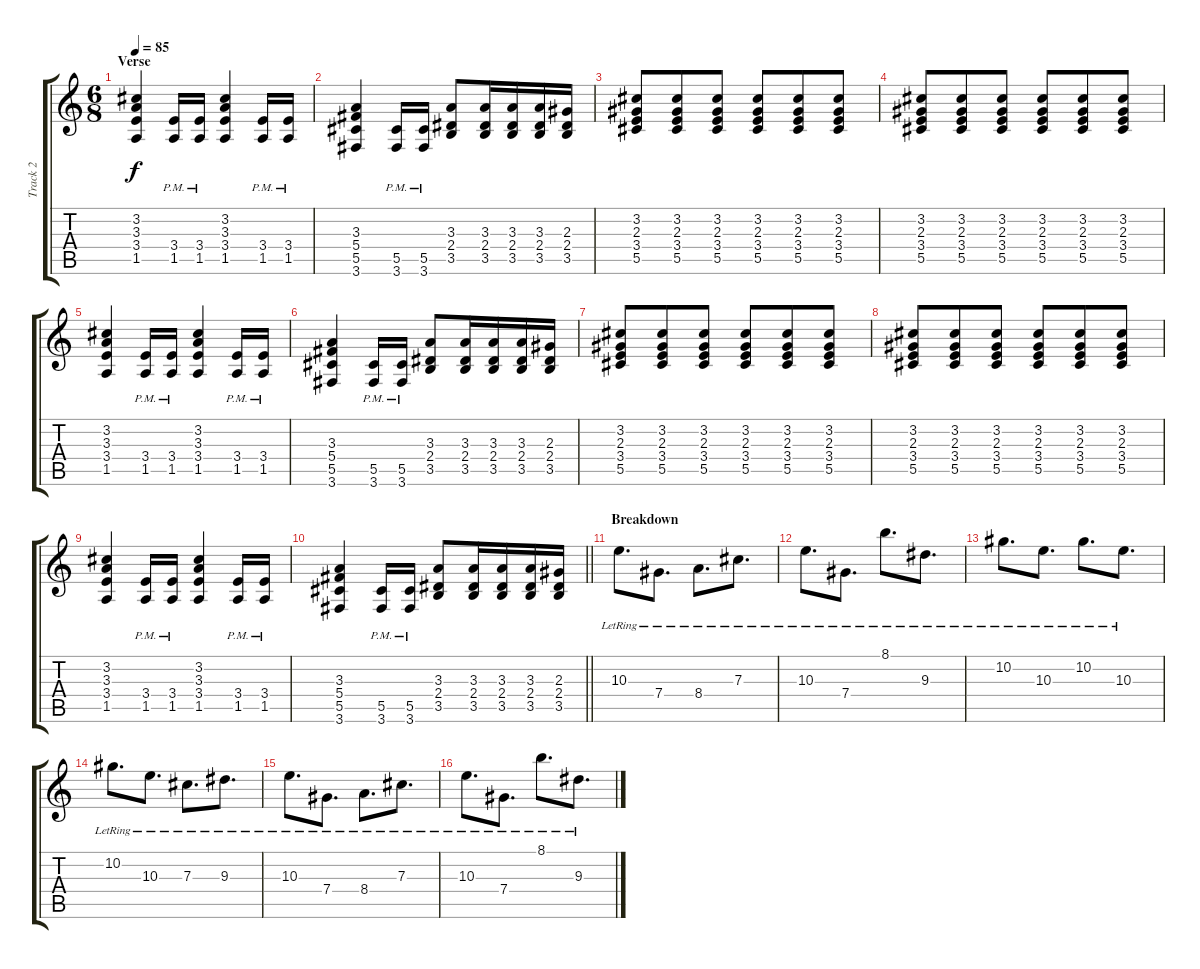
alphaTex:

\track ("Track 2" "Track 2") {instrument distortionguitar}
\staff {score tabs}
\tuning (Eb4 Bb3 Gb3 Db3 Ab2 Eb2) {hide}
\ts (6 8)
\section ("" "Verse")
\tempo 85
\clef g2
\ks c
(3.2 3.3 3.4 1.5).4{dy f} (3.4{pm} 1.5{pm}).16 (3.4{pm} 1.5{pm}).16 (3.2 3.3 3.4 1.5).4 (3.4{pm} 1.5{pm}).16 (3.4{pm} 1.5{pm}).16 |
(3.3 5.4 5.5 3.6).4 (5.5{pm} 3.6{pm}).16 (5.5{pm} 3.6{pm}).16 (3.3 2.4 3.5).8 (3.3 2.4 3.5).16 (3.3 2.4 3.5).16 (3.3 2.4 3.5).16 (2.3 2.4 3.5).16 |
(3.2 2.3 3.4 5.5).8 (3.2 2.3 3.4 5.5).8 (3.2 2.3 3.4 5.5).8 (3.2 2.3 3.4 5.5).8 (3.2 2.3 3.4 5.5).8 (3.2 2.3 3.4 5.5).8 |
(3.2 2.3 3.4 5.5).8 (3.2 2.3 3.4 5.5).8 (3.2 2.3 3.4 5.5).8 (3.2 2.3 3.4 5.5).8 (3.2 2.3 3.4 5.5).8 (3.2 2.3 3.4 5.5).8 |
(3.2 3.3 3.4 1.5).4 (3.4{pm} 1.5{pm}).16 (3.4{pm} 1.5{pm}).16 (3.2 3.3 3.4 1.5).4 (3.4{pm} 1.5{pm}).16 (3.4{pm} 1.5{pm}).16 |
(3.3 5.4 5.5 3.6).4 (5.5{pm} 3.6{pm}).16 (5.5{pm} 3.6{pm}).16 (3.3 2.4 3.5).8 (3.3 2.4 3.5).16 (3.3 2.4 3.5).16 (3.3 2.4 3.5).16 (2.3 2.4 3.5).16 |
(3.2 2.3 3.4 5.5).8 (3.2 2.3 3.4 5.5).8 (3.2 2.3 3.4 5.5).8 (3.2 2.3 3.4 5.5).8 (3.2 2.3 3.4 5.5).8 (3.2 2.3 3.4 5.5).8 |
(3.2 2.3 3.4 5.5).8 (3.2 2.3 3.4 5.5).8 (3.2 2.3 3.4 5.5).8 (3.2 2.3 3.4 5.5).8 (3.2 2.3 3.4 5.5).8 (3.2 2.3 3.4 5.5).8 |
(3.2 3.3 3.4 1.5).4 (3.4{pm} 1.5{pm}).16 (3.4{pm} 1.5{pm}).16 (3.2 3.3 3.4 1.5).4 (3.4{pm} 1.5{pm}).16 (3.4{pm} 1.5{pm}).16 |
\barLineRight lightlight
(3.3 5.4 5.5 3.6).4 (5.5{pm} 3.6{pm}).16 (5.5{pm} 3.6{pm}).16 (3.3 2.4 3.5).8 (3.3 2.4 3.5).16 (3.3 2.4 3.5).16 (3.3 2.4 3.5).16 (2.3 2.4 3.5).16 |
\section ("" "Breakdown")
10.3{lr}.8{d instrument electricguitarjazz} 7.4{lr}.8{d} 8.4{lr}.8{d} 7.3{lr}.8{d} |
10.3{lr}.8{d} 7.4{lr}.8{d} 8.1{lr}.8{d} 9.3{lr}.8{d} |
10.2{lr}.8{d} 10.3{lr}.8{d} 10.2{lr}.8{d} 10.3{lr}.8{d} |
10.2{lr}.8{d} 10.3{lr}.8{d} 7.3{lr}.8{d} 9.3{lr}.8{d} |
10.3{lr}.8{d instrument electricguitarjazz} 7.4{lr}.8{d} 8.4{lr}.8{d} 7.3{lr}.8{d} |
10.3{lr}.8{d} 7.4{lr}.8{d} 8.1{lr}.8{d} 9.3{lr}.8{d}
